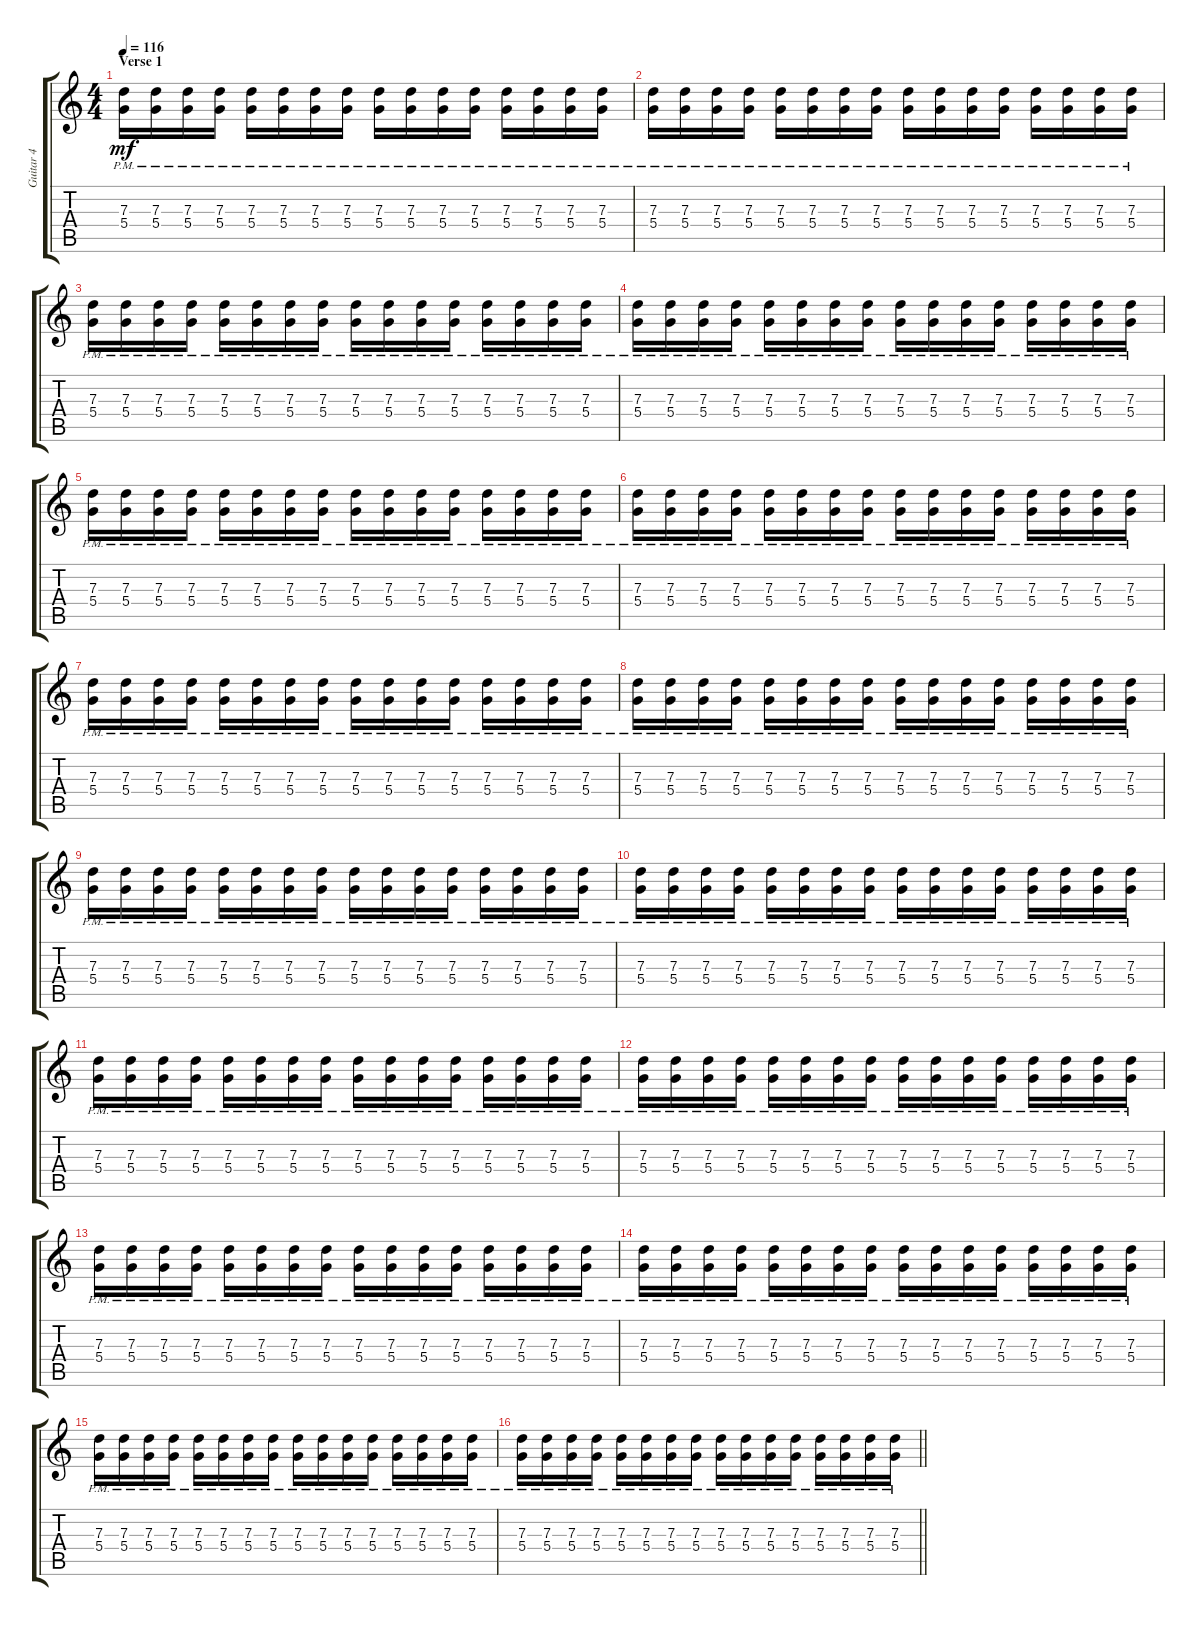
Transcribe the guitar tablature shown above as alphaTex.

\track ("Guitar 4" "Guitar 4") {instrument distortionguitar}
\staff {score tabs}
\tuning (E4 B3 G3 D3 A2 E2) {hide}
\ts (4 4)
\section ("" "Verse 1")
\tempo 116
\clef g2
\ks c
(7.3{pm} 5.4{pm}).16{dy mf} (7.3{pm} 5.4{pm}).16 (7.3{pm} 5.4{pm}).16 (7.3{pm} 5.4{pm}).16 (7.3{pm} 5.4{pm}).16 (7.3{pm} 5.4{pm}).16 (7.3{pm} 5.4{pm}).16 (7.3{pm} 5.4{pm}).16 (7.3{pm} 5.4{pm}).16 (7.3{pm} 5.4{pm}).16 (7.3{pm} 5.4{pm}).16 (7.3{pm} 5.4{pm}).16 (7.3{pm} 5.4{pm}).16 (7.3{pm} 5.4{pm}).16 (7.3{pm} 5.4{pm}).16 (7.3{pm} 5.4{pm}).16 |
(7.3{pm} 5.4{pm}).16 (7.3{pm} 5.4{pm}).16 (7.3{pm} 5.4{pm}).16 (7.3{pm} 5.4{pm}).16 (7.3{pm} 5.4{pm}).16 (7.3{pm} 5.4{pm}).16 (7.3{pm} 5.4{pm}).16 (7.3{pm} 5.4{pm}).16 (7.3{pm} 5.4{pm}).16 (7.3{pm} 5.4{pm}).16 (7.3{pm} 5.4{pm}).16 (7.3{pm} 5.4{pm}).16 (7.3{pm} 5.4{pm}).16 (7.3{pm} 5.4{pm}).16 (7.3{pm} 5.4{pm}).16 (7.3{pm} 5.4{pm}).16 |
(7.3{pm} 5.4{pm}).16 (7.3{pm} 5.4{pm}).16 (7.3{pm} 5.4{pm}).16 (7.3{pm} 5.4{pm}).16 (7.3{pm} 5.4{pm}).16 (7.3{pm} 5.4{pm}).16 (7.3{pm} 5.4{pm}).16 (7.3{pm} 5.4{pm}).16 (7.3{pm} 5.4{pm}).16 (7.3{pm} 5.4{pm}).16 (7.3{pm} 5.4{pm}).16 (7.3{pm} 5.4{pm}).16 (7.3{pm} 5.4{pm}).16 (7.3{pm} 5.4{pm}).16 (7.3{pm} 5.4{pm}).16 (7.3{pm} 5.4{pm}).16 |
(7.3{pm} 5.4{pm}).16 (7.3{pm} 5.4{pm}).16 (7.3{pm} 5.4{pm}).16 (7.3{pm} 5.4{pm}).16 (7.3{pm} 5.4{pm}).16 (7.3{pm} 5.4{pm}).16 (7.3{pm} 5.4{pm}).16 (7.3{pm} 5.4{pm}).16 (7.3{pm} 5.4{pm}).16 (7.3{pm} 5.4{pm}).16 (7.3{pm} 5.4{pm}).16 (7.3{pm} 5.4{pm}).16 (7.3{pm} 5.4{pm}).16 (7.3{pm} 5.4{pm}).16 (7.3{pm} 5.4{pm}).16 (7.3{pm} 5.4{pm}).16 |
(7.3{pm} 5.4{pm}).16 (7.3{pm} 5.4{pm}).16 (7.3{pm} 5.4{pm}).16 (7.3{pm} 5.4{pm}).16 (7.3{pm} 5.4{pm}).16 (7.3{pm} 5.4{pm}).16 (7.3{pm} 5.4{pm}).16 (7.3{pm} 5.4{pm}).16 (7.3{pm} 5.4{pm}).16 (7.3{pm} 5.4{pm}).16 (7.3{pm} 5.4{pm}).16 (7.3{pm} 5.4{pm}).16 (7.3{pm} 5.4{pm}).16 (7.3{pm} 5.4{pm}).16 (7.3{pm} 5.4{pm}).16 (7.3{pm} 5.4{pm}).16 |
(7.3{pm} 5.4{pm}).16 (7.3{pm} 5.4{pm}).16 (7.3{pm} 5.4{pm}).16 (7.3{pm} 5.4{pm}).16 (7.3{pm} 5.4{pm}).16 (7.3{pm} 5.4{pm}).16 (7.3{pm} 5.4{pm}).16 (7.3{pm} 5.4{pm}).16 (7.3{pm} 5.4{pm}).16 (7.3{pm} 5.4{pm}).16 (7.3{pm} 5.4{pm}).16 (7.3{pm} 5.4{pm}).16 (7.3{pm} 5.4{pm}).16 (7.3{pm} 5.4{pm}).16 (7.3{pm} 5.4{pm}).16 (7.3{pm} 5.4{pm}).16 |
(7.3{pm} 5.4{pm}).16 (7.3{pm} 5.4{pm}).16 (7.3{pm} 5.4{pm}).16 (7.3{pm} 5.4{pm}).16 (7.3{pm} 5.4{pm}).16 (7.3{pm} 5.4{pm}).16 (7.3{pm} 5.4{pm}).16 (7.3{pm} 5.4{pm}).16 (7.3{pm} 5.4{pm}).16 (7.3{pm} 5.4{pm}).16 (7.3{pm} 5.4{pm}).16 (7.3{pm} 5.4{pm}).16 (7.3{pm} 5.4{pm}).16 (7.3{pm} 5.4{pm}).16 (7.3{pm} 5.4{pm}).16 (7.3{pm} 5.4{pm}).16 |
(7.3{pm} 5.4{pm}).16 (7.3{pm} 5.4{pm}).16 (7.3{pm} 5.4{pm}).16 (7.3{pm} 5.4{pm}).16 (7.3{pm} 5.4{pm}).16 (7.3{pm} 5.4{pm}).16 (7.3{pm} 5.4{pm}).16 (7.3{pm} 5.4{pm}).16 (7.3{pm} 5.4{pm}).16 (7.3{pm} 5.4{pm}).16 (7.3{pm} 5.4{pm}).16 (7.3{pm} 5.4{pm}).16 (7.3{pm} 5.4{pm}).16 (7.3{pm} 5.4{pm}).16 (7.3{pm} 5.4{pm}).16 (7.3{pm} 5.4{pm}).16 |
(7.3{pm} 5.4{pm}).16 (7.3{pm} 5.4{pm}).16 (7.3{pm} 5.4{pm}).16 (7.3{pm} 5.4{pm}).16 (7.3{pm} 5.4{pm}).16 (7.3{pm} 5.4{pm}).16 (7.3{pm} 5.4{pm}).16 (7.3{pm} 5.4{pm}).16 (7.3{pm} 5.4{pm}).16 (7.3{pm} 5.4{pm}).16 (7.3{pm} 5.4{pm}).16 (7.3{pm} 5.4{pm}).16 (7.3{pm} 5.4{pm}).16 (7.3{pm} 5.4{pm}).16 (7.3{pm} 5.4{pm}).16 (7.3{pm} 5.4{pm}).16 |
(7.3{pm} 5.4{pm}).16 (7.3{pm} 5.4{pm}).16 (7.3{pm} 5.4{pm}).16 (7.3{pm} 5.4{pm}).16 (7.3{pm} 5.4{pm}).16 (7.3{pm} 5.4{pm}).16 (7.3{pm} 5.4{pm}).16 (7.3{pm} 5.4{pm}).16 (7.3{pm} 5.4{pm}).16 (7.3{pm} 5.4{pm}).16 (7.3{pm} 5.4{pm}).16 (7.3{pm} 5.4{pm}).16 (7.3{pm} 5.4{pm}).16 (7.3{pm} 5.4{pm}).16 (7.3{pm} 5.4{pm}).16 (7.3{pm} 5.4{pm}).16 |
(7.3{pm} 5.4{pm}).16 (7.3{pm} 5.4{pm}).16 (7.3{pm} 5.4{pm}).16 (7.3{pm} 5.4{pm}).16 (7.3{pm} 5.4{pm}).16 (7.3{pm} 5.4{pm}).16 (7.3{pm} 5.4{pm}).16 (7.3{pm} 5.4{pm}).16 (7.3{pm} 5.4{pm}).16 (7.3{pm} 5.4{pm}).16 (7.3{pm} 5.4{pm}).16 (7.3{pm} 5.4{pm}).16 (7.3{pm} 5.4{pm}).16 (7.3{pm} 5.4{pm}).16 (7.3{pm} 5.4{pm}).16 (7.3{pm} 5.4{pm}).16 |
(7.3{pm} 5.4{pm}).16 (7.3{pm} 5.4{pm}).16 (7.3{pm} 5.4{pm}).16 (7.3{pm} 5.4{pm}).16 (7.3{pm} 5.4{pm}).16 (7.3{pm} 5.4{pm}).16 (7.3{pm} 5.4{pm}).16 (7.3{pm} 5.4{pm}).16 (7.3{pm} 5.4{pm}).16 (7.3{pm} 5.4{pm}).16 (7.3{pm} 5.4{pm}).16 (7.3{pm} 5.4{pm}).16 (7.3{pm} 5.4{pm}).16 (7.3{pm} 5.4{pm}).16 (7.3{pm} 5.4{pm}).16 (7.3{pm} 5.4{pm}).16 |
(7.3{pm} 5.4{pm}).16 (7.3{pm} 5.4{pm}).16 (7.3{pm} 5.4{pm}).16 (7.3{pm} 5.4{pm}).16 (7.3{pm} 5.4{pm}).16 (7.3{pm} 5.4{pm}).16 (7.3{pm} 5.4{pm}).16 (7.3{pm} 5.4{pm}).16 (7.3{pm} 5.4{pm}).16 (7.3{pm} 5.4{pm}).16 (7.3{pm} 5.4{pm}).16 (7.3{pm} 5.4{pm}).16 (7.3{pm} 5.4{pm}).16 (7.3{pm} 5.4{pm}).16 (7.3{pm} 5.4{pm}).16 (7.3{pm} 5.4{pm}).16 |
(7.3{pm} 5.4{pm}).16 (7.3{pm} 5.4{pm}).16 (7.3{pm} 5.4{pm}).16 (7.3{pm} 5.4{pm}).16 (7.3{pm} 5.4{pm}).16 (7.3{pm} 5.4{pm}).16 (7.3{pm} 5.4{pm}).16 (7.3{pm} 5.4{pm}).16 (7.3{pm} 5.4{pm}).16 (7.3{pm} 5.4{pm}).16 (7.3{pm} 5.4{pm}).16 (7.3{pm} 5.4{pm}).16 (7.3{pm} 5.4{pm}).16 (7.3{pm} 5.4{pm}).16 (7.3{pm} 5.4{pm}).16 (7.3{pm} 5.4{pm}).16 |
(7.3{pm} 5.4{pm}).16 (7.3{pm} 5.4{pm}).16 (7.3{pm} 5.4{pm}).16 (7.3{pm} 5.4{pm}).16 (7.3{pm} 5.4{pm}).16 (7.3{pm} 5.4{pm}).16 (7.3{pm} 5.4{pm}).16 (7.3{pm} 5.4{pm}).16 (7.3{pm} 5.4{pm}).16 (7.3{pm} 5.4{pm}).16 (7.3{pm} 5.4{pm}).16 (7.3{pm} 5.4{pm}).16 (7.3{pm} 5.4{pm}).16 (7.3{pm} 5.4{pm}).16 (7.3{pm} 5.4{pm}).16 (7.3{pm} 5.4{pm}).16 |
\barLineRight lightlight
(7.3{pm} 5.4{pm}).16 (7.3{pm} 5.4{pm}).16 (7.3{pm} 5.4{pm}).16 (7.3{pm} 5.4{pm}).16 (7.3{pm} 5.4{pm}).16 (7.3{pm} 5.4{pm}).16 (7.3{pm} 5.4{pm}).16 (7.3{pm} 5.4{pm}).16 (7.3{pm} 5.4{pm}).16 (7.3{pm} 5.4{pm}).16 (7.3{pm} 5.4{pm}).16 (7.3{pm} 5.4{pm}).16 (7.3{pm} 5.4{pm}).16 (7.3{pm} 5.4{pm}).16 (7.3{pm} 5.4{pm}).16 (7.3{pm} 5.4{pm}).16
